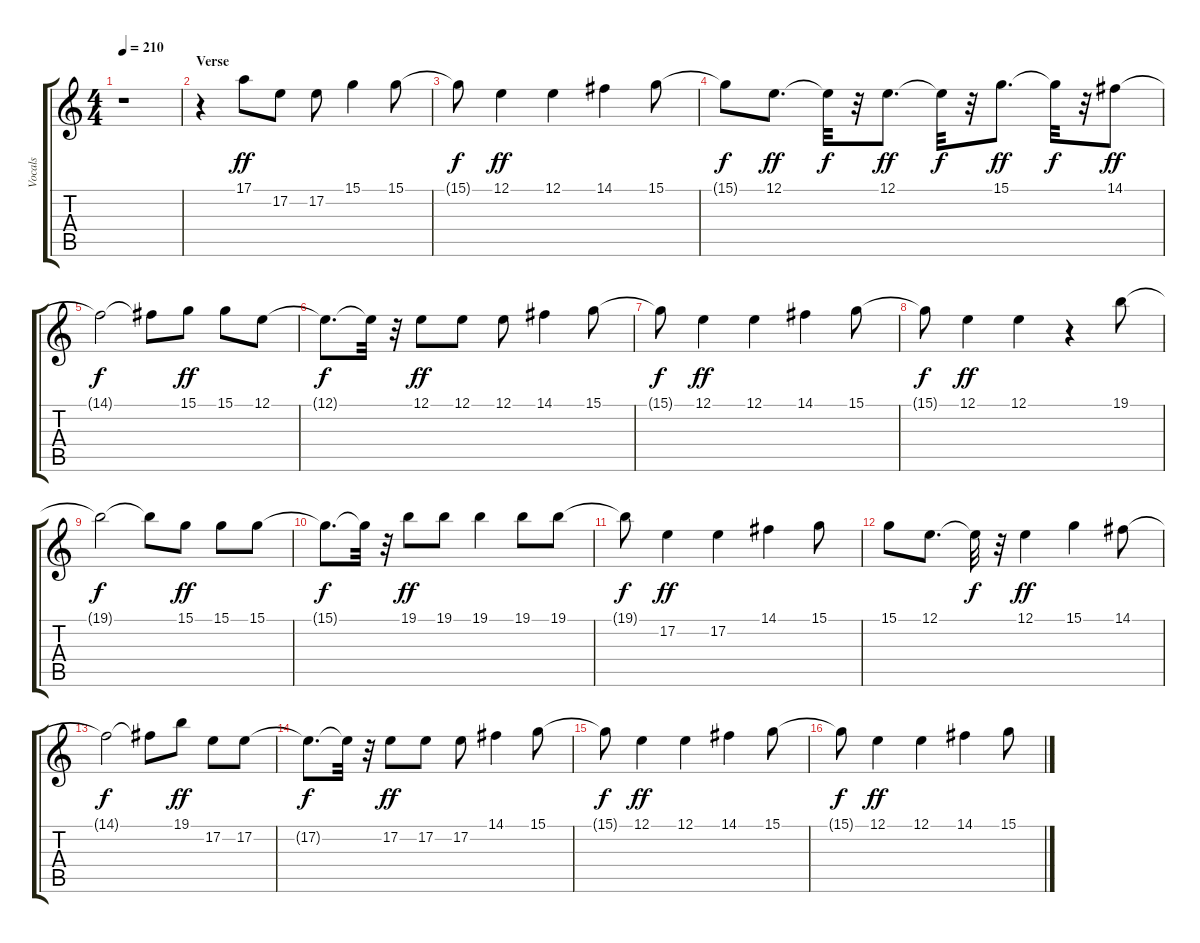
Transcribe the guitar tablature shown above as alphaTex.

\track ("Vocals" "Vocals") {instrument lead6voice}
\staff {score tabs}
\tuning (E4 B3 G3 D3 A2 E2) {hide}
\ts (4 4)
\tempo 210
\clef g2
\ks c
r.1{dy f} |
\section ("" "Verse")
r.4 17.1.8{dy ff} 17.2.8 17.2.8 15.1.4 15.1.8 |
15.1{t}.8{dy f} 12.1.4{dy ff} 12.1.4 14.1.4 15.1.8 |
15.1{t}.8{dy f} 12.1.8{d dy ff} 12.1{t}.32{dy f} r.32 12.1.8{d dy ff} 12.1{t}.32{dy f} r.32 15.1.8{d dy ff} 15.1{t}.32{dy f} r.32 14.1.8{dy ff} |
14.1{t}.2{dy f} 14.1{t}.8 15.1.8{dy ff} 15.1.8 12.1.8 |
12.1{t}.8{d dy f} 12.1{t}.32 r.32 12.1.8{dy ff} 12.1.8 12.1.8 14.1.4 15.1.8 |
15.1{t}.8{dy f} 12.1.4{dy ff} 12.1.4 14.1.4 15.1.8 |
15.1{t}.8{dy f} 12.1.4{dy ff} 12.1.4 r.4 19.1.8 |
19.1{t}.2{dy f} 19.1{t}.8 15.1.8{dy ff} 15.1.8 15.1.8 |
15.1{t}.8{d dy f} 15.1{t}.32 r.32 19.1.8{dy ff} 19.1.8 19.1.4 19.1.8 19.1.8 |
19.1{t}.8{dy f} 17.2.4{dy ff} 17.2.4 14.1.4 15.1.8 |
15.1.8 12.1.8{d} 12.1{t}.32{dy f} r.32 12.1.4{dy ff} 15.1.4 14.1.8 |
14.1{t}.2{dy f} 14.1{t}.8 19.1.8{dy ff} 17.2.8 17.2.8 |
17.2{t}.8{d dy f} 17.2{t}.32 r.32 17.2.8{dy ff} 17.2.8 17.2.8 14.1.4 15.1.8 |
15.1{t}.8{dy f} 12.1.4{dy ff} 12.1.4 14.1.4 15.1.8 |
15.1{t}.8{dy f} 12.1.4{dy ff} 12.1.4 14.1.4 15.1.8
